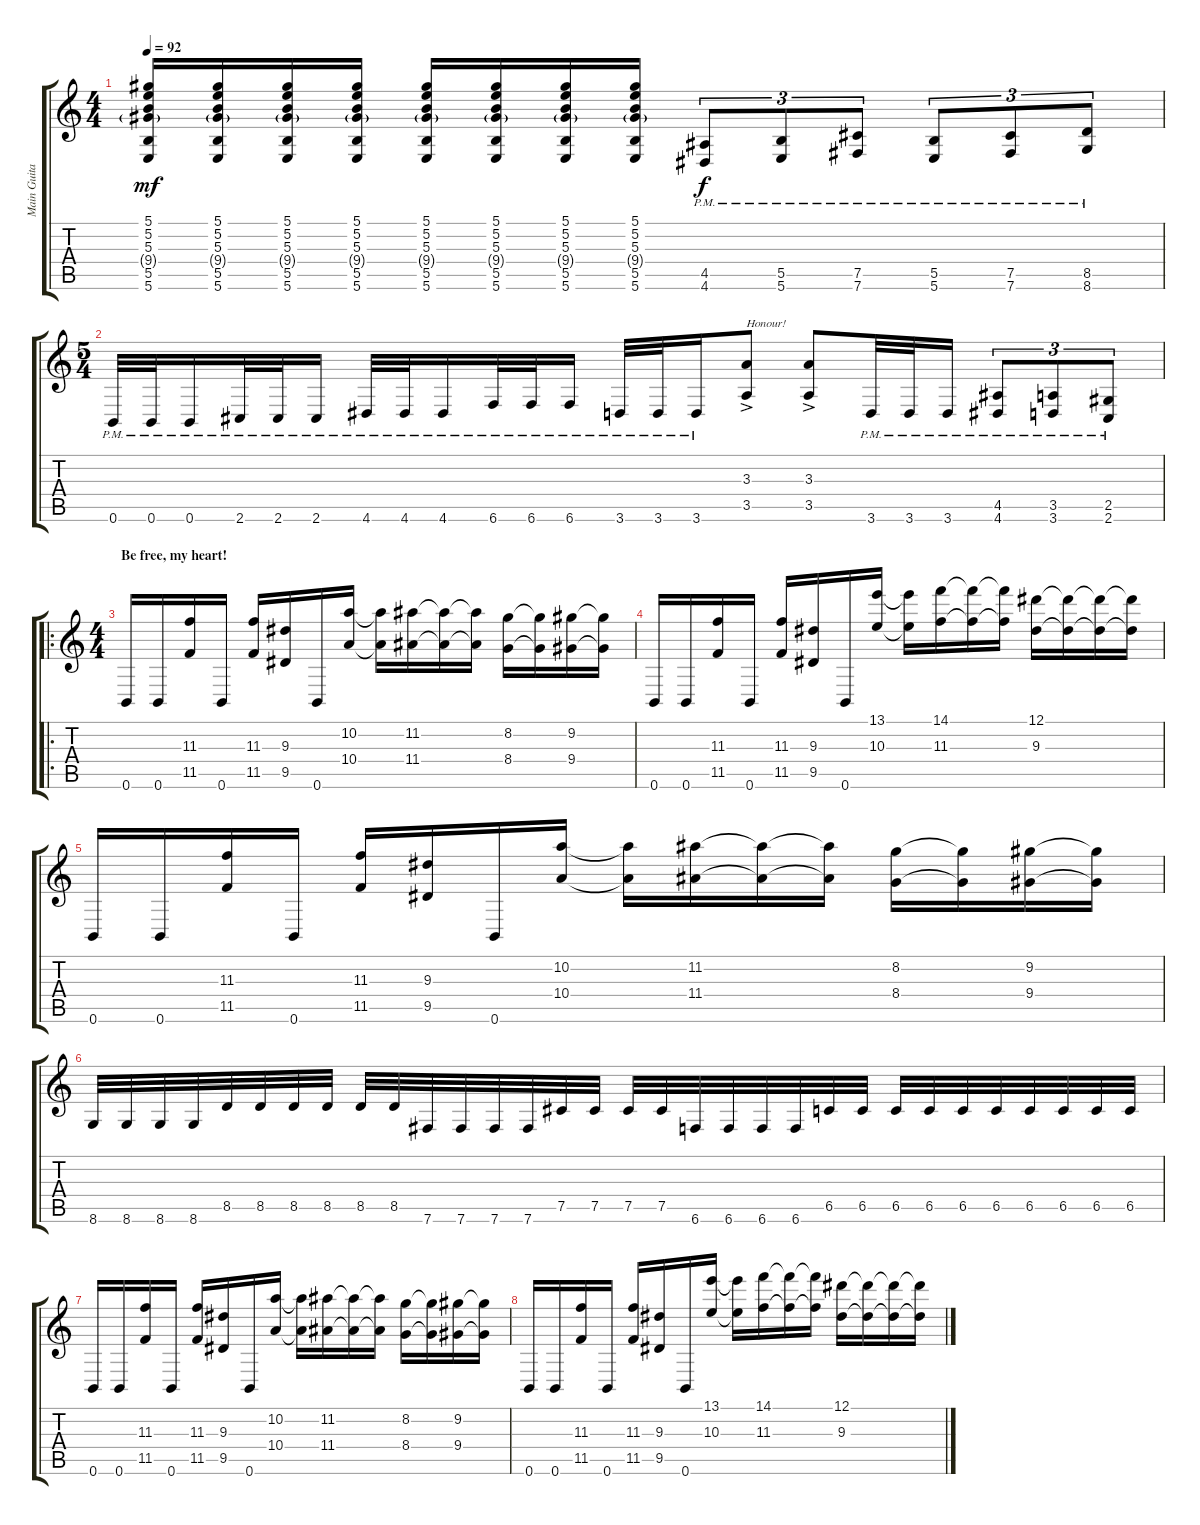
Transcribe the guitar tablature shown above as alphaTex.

\track ("Main Guitar" "Main Guita") {instrument distortionguitar}
\staff {score tabs}
\tuning (Eb4 B3 Gb3 B2 Gb2 B1) {hide}
\ts (4 4)
\tempo 92
\clef g2
\ks c
(5.1 5.2 5.3 9.4{g} 5.5 5.6).16{dy mf} (5.1 5.2 5.3 9.4{g} 5.5 5.6).16 (5.1 5.2 5.3 9.4{g} 5.5 5.6).16 (5.1 5.2 5.3 9.4{g} 5.5 5.6).16 (5.1 5.2 5.3 9.4{g} 5.5 5.6).16 (5.1 5.2 5.3 9.4{g} 5.5 5.6).16 (5.1 5.2 5.3 9.4{g} 5.5 5.6).16 (5.1 5.2 5.3 9.4{g} 5.5 5.6).16 (4.5{pm} 4.6{pm}).8{tu (3 2) dy f} (5.5{pm} 5.6{pm}).8{tu (3 2)} (7.5{pm} 7.6{pm}).8{tu (3 2)} (5.5{pm} 5.6{pm}).8{tu (3 2)} (7.5{pm} 7.6{pm}).8{tu (3 2)} (8.5{pm} 8.6{pm}).8{tu (3 2)} |
\ts (5 4)
0.6{pm}.32 0.6{pm}.32 0.6{pm}.16 2.6{pm}.32 2.6{pm}.32 2.6{pm}.16 4.6{pm}.32 4.6{pm}.32 4.6{pm}.16 6.6{pm}.32 6.6{pm}.32 6.6{pm}.16 3.6{pm}.32 3.6{pm}.32 3.6{pm}.16 (3.3 3.5{ac}).8{txt "Honour!"} (3.3 3.5{ac}).8 3.6{pm}.32 3.6{pm}.32 3.6{pm}.16 (4.5{pm} 4.6{pm}).8{tu (3 2)} (3.5{pm} 3.6{pm}).8{tu (3 2)} (2.5{pm} 2.6{pm}).8{tu (3 2)} |
\ro
\ts (4 4)
\section ("" "Be free, my heart!")
0.6.16 0.6.16 (11.3 11.5).16 0.6.16 (11.3 11.5).16 (9.3 9.5).16 0.6.16 (10.2 10.4).16 (10.2{t} 10.4{t}).16 (11.2 11.4).16 (11.2{t} 11.4{t}).16 (11.2{t} 11.4{t}).16 (8.2 8.4).16 (8.2{t} 8.4{t}).16 (9.2 9.4).16 (9.2{t} 9.4{t}).16 |
0.6.16 0.6.16 (11.3 11.5).16 0.6.16 (11.3 11.5).16 (9.3 9.5).16 0.6.16 (13.1 10.3).16 (13.1{t} 10.3{t}).16 (14.1 11.3).16 (14.1{t} 11.3{t}).16 (14.1{t} 11.3{t}).16 (12.1 9.3).16 (12.1{t} 9.3{t}).16 (12.1{t} 9.3{t}).16 (12.1{t} 9.3{t}).16 |
0.6.16 0.6.16 (11.3 11.5).16 0.6.16 (11.3 11.5).16 (9.3 9.5).16 0.6.16 (10.2 10.4).16 (10.2{t} 10.4{t}).16 (11.2 11.4).16 (11.2{t} 11.4{t}).16 (11.2{t} 11.4{t}).16 (8.2 8.4).16 (8.2{t} 8.4{t}).16 (9.2 9.4).16 (9.2{t} 9.4{t}).16 |
8.6.32 8.6.32 8.6.32 8.6.32 8.5.32 8.5.32 8.5.32 8.5.32 8.5.32 8.5.32 7.6.32 7.6.32 7.6.32 7.6.32 7.5.32 7.5.32 7.5.32 7.5.32 6.6.32 6.6.32 6.6.32 6.6.32 6.5.32 6.5.32 6.5.32 6.5.32 6.5.32 6.5.32 6.5.32 6.5.32 6.5.32 6.5.32 |
0.6.16 0.6.16 (11.3 11.5).16 0.6.16 (11.3 11.5).16 (9.3 9.5).16 0.6.16 (10.2 10.4).16 (10.2{t} 10.4{t}).16 (11.2 11.4).16 (11.2{t} 11.4{t}).16 (11.2{t} 11.4{t}).16 (8.2 8.4).16 (8.2{t} 8.4{t}).16 (9.2 9.4).16 (9.2{t} 9.4{t}).16 |
0.6.16 0.6.16 (11.3 11.5).16 0.6.16 (11.3 11.5).16 (9.3 9.5).16 0.6.16 (13.1 10.3).16 (13.1{t} 10.3{t}).16 (14.1 11.3).16 (14.1{t} 11.3{t}).16 (14.1{t} 11.3{t}).16 (12.1 9.3).16 (12.1{t} 9.3{t}).16 (12.1{t} 9.3{t}).16 (12.1{t} 9.3{t}).16
